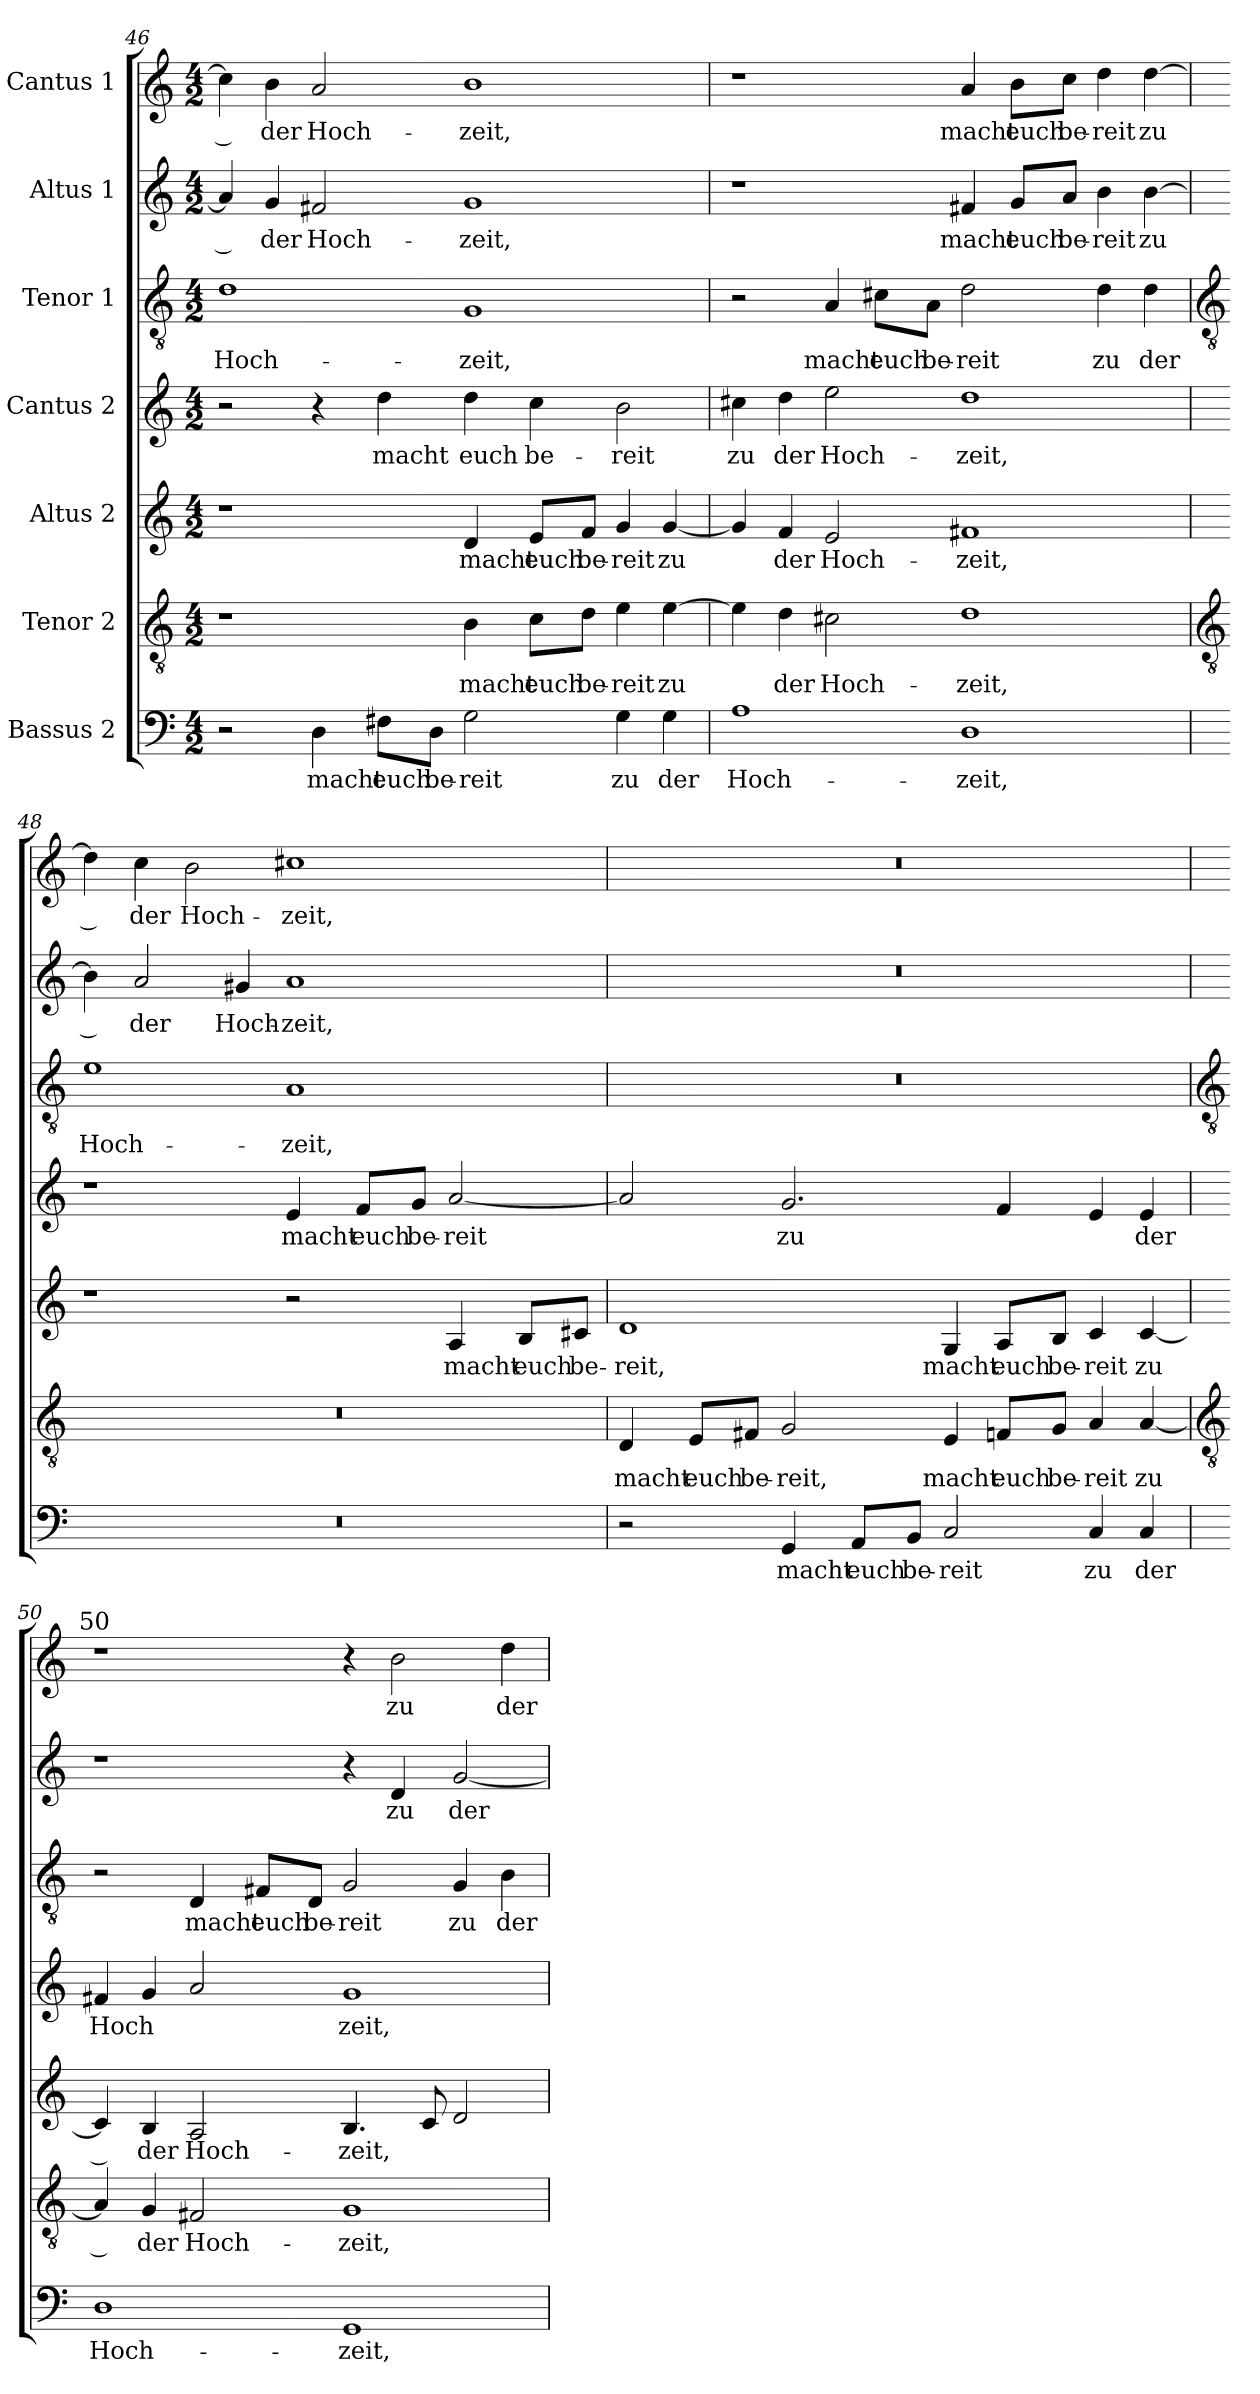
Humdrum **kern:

**kern	**text	**kern	**text	**kern	**text	**kern	**text	**kern	**text	**kern	**text	**kern	**text
*part7	*part7	*part6	*part6	*part5	*part5	*part4	*part4	*part3	*part3	*part2	*part2	*part1	*part1
*staff7	*staff7	*staff6	*staff6	*staff5	*staff5	*staff4	*staff4	*staff3	*staff3	*staff2	*staff2	*staff1	*staff1
*I"Bassus 2	*	*I"Tenor 2	*	*I"Altus 2	*	*I"Cantus 2	*	*I"Tenor 1	*	*I"Altus 1	*	*I"Cantus 1	*
!!LO:LB:g=z
*clefF4	*	*clefGv2	*	*clefG2	*	*clefG2	*	*clefGv2	*	*clefG2	*	*clefG2	*
*k[]	*	*k[]	*	*k[]	*	*k[]	*	*k[]	*	*k[]	*	*k[]	*
*C:	*	*C:	*	*C:	*	*C:	*	*C:	*	*C:	*	*C:	*
*M4/2	*	*M4/2	*	*M4/2	*	*M4/2	*	*M4/2	*	*M4/2	*	*M4/2	*
=46	=46	=46	=46	=46	=46	=46	=46	=46	=46	=46	=46	=46	=46
!	!	!	!	!	!	!	!	!	!LO:LY:b	!	!LO:LY:b	!	!LO:LY:b
2r	.	1r	.	1r	.	2r	.	1d	Hoch-	4a]	__	4cc]	__
!	!	!	!	!	!	!	!	!	!	!	!LO:LY:b	!	!LO:LY:b
.	.	.	.	.	.	.	.	.	.	4g	der	4b	der
!	!LO:LY:b	!	!	!	!	!	!	!	!	!	!LO:LY:b	!	!LO:LY:b
4D	macht	.	.	.	.	4r	.	.	.	2f#X	Hoch-	2a	Hoch-
!	!LO:LY:b	!	!	!	!	!	!LO:LY:b	!	!	!	!	!	!
8F#X\L	euch	.	.	.	.	4dd	macht	.	.	.	.	.	.
!	!LO:LY:b	!	!	!	!	!	!	!	!	!	!	!	!
8D\J	be-	.	.	.	.	.	.	.	.	.	.	.	.
!	!LO:LY:b	!	!LO:LY:b	!	!LO:LY:b	!	!LO:LY:b	!	!LO:LY:b	!	!LO:LY:b	!	!LO:LY:b
2G	-reit	4B	macht	4d	macht	4dd	euch	1G	-zeit,	1g	-zeit,	1b	-zeit,
!	!	!	!LO:LY:b	!	!LO:LY:b	!	!LO:LY:b	!	!	!	!	!	!
.	.	8c\L	euch	8e/L	euch	4cc	be-	.	.	.	.	.	.
!	!	!	!LO:LY:b	!	!LO:LY:b	!	!	!	!	!	!	!	!
.	.	8d\J	be-	8f/J	be-	.	.	.	.	.	.	.	.
!	!LO:LY:b	!	!LO:LY:b	!	!LO:LY:b	!	!LO:LY:b	!	!	!	!	!	!
4G	zu	4e	-reit	4g	-reit	2b	-reit	.	.	.	.	.	.
!	!LO:LY:b	!	!LO:LY:b	!	!LO:LY:b	!	!	!	!	!	!	!	!
4G	der	[4e	zu	[4g	zu	.	.	.	.	.	.	.	.
=47	=47	=47	=47	=47	=47	=47	=47	=47	=47	=47	=47	=47	=47
!	!LO:LY:b	!	!	!	!	!	!LO:LY:b	!	!	!	!	!	!
1A	Hoch-	4e]	.	4g]	.	4cc#X	zu	2r	.	1r	.	1r	.
!	!	!	!LO:LY:b	!	!LO:LY:b	!	!LO:LY:b	!	!	!	!	!	!
.	.	4d	der	4f	der	4dd	der	.	.	.	.	.	.
!	!	!	!LO:LY:b	!	!LO:LY:b	!	!LO:LY:b	!	!LO:LY:b	!	!	!	!
.	.	2c#X	Hoch-	2e	Hoch-	2ee	Hoch-	4A	macht	.	.	.	.
!	!	!	!	!	!	!	!	!	!LO:LY:b	!	!	!	!
.	.	.	.	.	.	.	.	8c#X\L	euch	.	.	.	.
!	!	!	!	!	!	!	!	!	!LO:LY:b	!	!	!	!
.	.	.	.	.	.	.	.	8A\J	be-	.	.	.	.
!	!LO:LY:b	!	!LO:LY:b	!	!LO:LY:b	!	!LO:LY:b	!	!LO:LY:b	!	!LO:LY:b	!	!LO:LY:b
1D	-zeit,	1d	-zeit,	1f#X	-zeit,	1dd	-zeit,	2d	-reit	4f#X	macht	4a	macht
!	!	!	!	!	!	!	!	!	!	!	!LO:LY:b	!	!LO:LY:b
.	.	.	.	.	.	.	.	.	.	8g/L	euch	8b\L	euch
!	!	!	!	!	!	!	!	!	!	!	!LO:LY:b	!	!LO:LY:b
.	.	.	.	.	.	.	.	.	.	8a/J	be-	8cc\J	be-
!	!	!	!	!	!	!	!	!	!LO:LY:b	!	!LO:LY:b	!	!LO:LY:b
.	.	.	.	.	.	.	.	4d	zu	4b	-reit	4dd	-reit
!	!	!	!	!	!	!	!	!	!LO:LY:b	!	!LO:LY:b	!	!LO:LY:b
.	.	.	.	.	.	.	.	4d	der	[4b	zu	[4dd	zu
!!LO:LB:g=z
=48	=48	=48	=48	=48	=48	=48	=48	=48	=48	=48	=48	=48	=48
*	*	*clefGv2	*	*	*	*	*	*clefGv2	*	*	*	*	*
!	!	!	!	!	!	!	!	!	!LO:LY:b	!	!LO:LY:b	!	!LO:LY:b
0r	.	0r	.	1r	.	1r	.	1e	Hoch-	4b]	__	4dd]	__
!	!	!	!	!	!	!	!	!	!	!	!LO:LY:b	!	!LO:LY:b
.	.	.	.	.	.	.	.	.	.	2a	der	4cc	der
!	!	!	!	!	!	!	!	!	!	!	!	!	!LO:LY:b
.	.	.	.	.	.	.	.	.	.	.	.	2b	Hoch-
!	!	!	!	!	!	!	!	!	!	!	!LO:LY:b	!	!
.	.	.	.	.	.	.	.	.	.	4g#X	Hoch-	.	.
!	!	!	!	!	!	!	!LO:LY:b	!	!LO:LY:b	!	!LO:LY:b	!	!LO:LY:b
.	.	.	.	2r	.	4e	macht	1A	-zeit,	1a	-zeit,	1cc#X	-zeit,
!	!	!	!	!	!	!	!LO:LY:b	!	!	!	!	!	!
.	.	.	.	.	.	8f/L	euch	.	.	.	.	.	.
!	!	!	!	!	!	!	!LO:LY:b	!	!	!	!	!	!
.	.	.	.	.	.	8g/J	be-	.	.	.	.	.	.
!	!	!	!	!	!LO:LY:b	!	!LO:LY:b	!	!	!	!	!	!
.	.	.	.	4A	macht	[2a	-reit	.	.	.	.	.	.
!	!	!	!	!	!LO:LY:b	!	!	!	!	!	!	!	!
.	.	.	.	8B/L	euch	.	.	.	.	.	.	.	.
!	!	!	!	!	!LO:LY:b	!	!	!	!	!	!	!	!
.	.	.	.	8c#X/J	be-	.	.	.	.	.	.	.	.
=49	=49	=49	=49	=49	=49	=49	=49	=49	=49	=49	=49	=49	=49
!	!	!	!LO:LY:b	!	!LO:LY:b	!	!	!	!	!	!	!	!
2r	.	4D	macht	1d	-reit,	2a]	.	0r	.	0r	.	0r	.
!	!	!	!LO:LY:b	!	!	!	!	!	!	!	!	!	!
.	.	8E/L	euch	.	.	.	.	.	.	.	.	.	.
!	!	!	!LO:LY:b	!	!	!	!	!	!	!	!	!	!
.	.	8F#X/J	be-	.	.	.	.	.	.	.	.	.	.
!	!LO:LY:b	!	!LO:LY:b	!	!	!	!LO:LY:b	!	!	!	!	!	!
4GG	macht	2G	-reit,	.	.	2.g	zu	.	.	.	.	.	.
!	!LO:LY:b	!	!	!	!	!	!	!	!	!	!	!	!
8AA/L	euch	.	.	.	.	.	.	.	.	.	.	.	.
!	!LO:LY:b	!	!	!	!	!	!	!	!	!	!	!	!
8BB/J	be-	.	.	.	.	.	.	.	.	.	.	.	.
!	!LO:LY:b	!	!LO:LY:b	!	!LO:LY:b	!	!	!	!	!	!	!	!
2C	-reit	4E	macht	4G	macht	.	.	.	.	.	.	.	.
!	!	!	!LO:LY:b	!	!LO:LY:b	!	!	!	!	!	!	!	!
.	.	8Fn/L	euch	8A/L	euch	4f	.	.	.	.	.	.	.
!	!	!	!LO:LY:b	!	!LO:LY:b	!	!	!	!	!	!	!	!
.	.	8G/J	be-	8B/J	be-	.	.	.	.	.	.	.	.
!	!LO:LY:b	!	!LO:LY:b	!	!LO:LY:b	!	!	!	!	!	!	!	!
4C	zu	4A	-reit	4c	-reit	4e	.	.	.	.	.	.	.
!	!LO:LY:b	!	!LO:LY:b	!	!LO:LY:b	!	!LO:LY:b	!	!	!	!	!	!
4C	der	[4A	zu	[4c	zu	4e	der	.	.	.	.	.	.
!!LO:LB:g=z
=50	=50	=50	=50	=50	=50	=50	=50	=50	=50	=50	=50	=50	=50
*	*	*clefGv2	*	*	*	*	*	*clefGv2	*	*	*	*	*
!	!	!	!	!	!	!	!	!	!	!	!	!LO:TX:a:cj:t=50	!
!	!LO:LY:b	!	!LO:LY:b	!	!LO:LY:b	!	!LO:LY:b	!	!	!	!	!	!
1D	Hoch-	4A]	__	4c]	__	4f#X	Hoch	2r	.	1r	.	1r	.
!	!	!	!LO:LY:b	!	!LO:LY:b	!	!	!	!	!	!	!	!
.	.	4G	der	4B	der	4g	.	.	.	.	.	.	.
!	!	!	!LO:LY:b	!	!LO:LY:b	!	!	!	!LO:LY:b	!	!	!	!
.	.	2F#X	Hoch-	2A	Hoch-	2a	.	4D	macht	.	.	.	.
!	!	!	!	!	!	!	!	!	!LO:LY:b	!	!	!	!
.	.	.	.	.	.	.	.	8F#X/L	euch	.	.	.	.
!	!	!	!	!	!	!	!	!	!LO:LY:b	!	!	!	!
.	.	.	.	.	.	.	.	8D/J	be-	.	.	.	.
!	!LO:LY:b	!	!LO:LY:b	!	!LO:LY:b	!	!LO:LY:b	!	!LO:LY:b	!	!	!	!
1GG	-zeit,	1G	-zeit,	4.B	-zeit,	1g	zeit,	2G	-reit	4r	.	4r	.
!	!	!	!	!	!	!	!	!	!	!	!LO:LY:b	!	!LO:LY:b
.	.	.	.	.	.	.	.	.	.	4d	zu	2b	zu
.	.	.	.	8c	.	.	.	.	.	.	.	.	.
!	!	!	!	!	!	!	!	!	!LO:LY:b	!	!LO:LY:b	!	!
.	.	.	.	2d	.	.	.	4G	zu	[2g	der	.	.
!	!	!	!	!	!	!	!	!	!LO:LY:b	!	!	!	!LO:LY:b
.	.	.	.	.	.	.	.	4B	der	.	.	4dd	der
=	=	=	=	=	=	=	=	=	=	=	=	=	=
*-	*-	*-	*-	*-	*-	*-	*-	*-	*-	*-	*-	*-	*-
